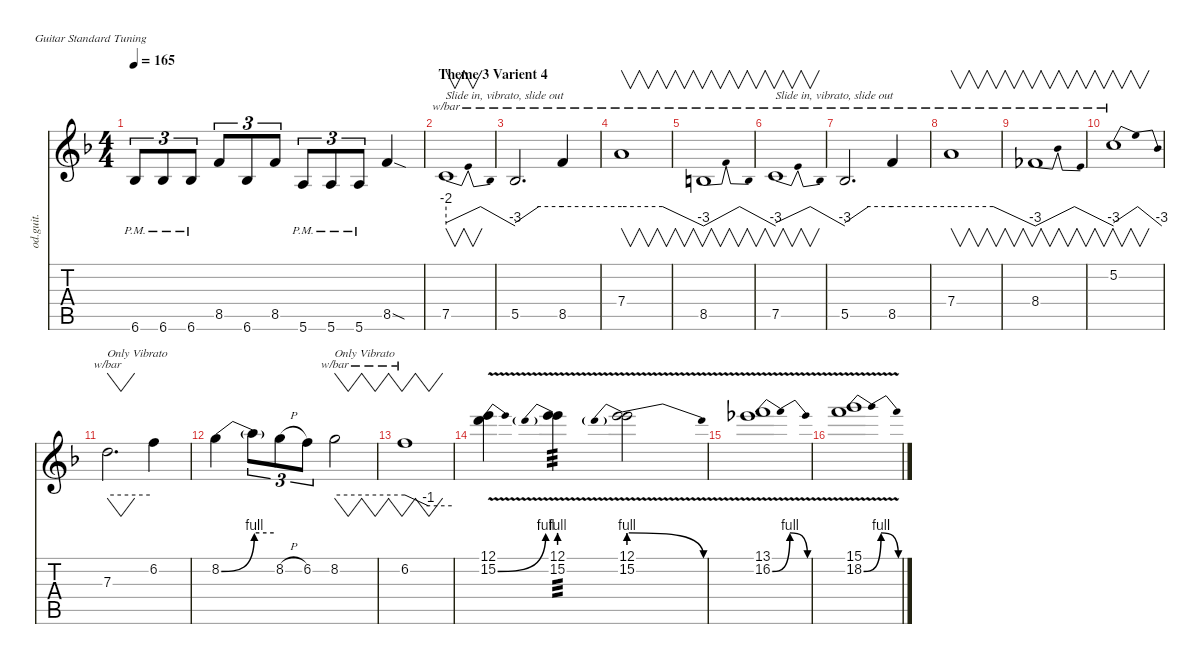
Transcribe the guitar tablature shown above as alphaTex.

\defaultSystemsLayout 4
\hideDynamics
\bracketExtendMode nobrackets
\otherSystemsTrackNameOrientation horizontal
\track ("Guitar I" "od.guit.") {instrument overdrivenguitar}
\staff {score tabs}
\tuning (E4 B3 G3 D3 A2 E2)
\ts (4 4)
\tempo 165
\clef g2
\ks f
6.6{pm acc b}.8{tu (3 2) dy f beam Up} 6.6{pm acc b}.8{tu (3 2) beam Up} 6.6{pm acc b}.8{tu (3 2) beam Up} 8.5{acc forcenatural}.8{tu (3 2) beam Up} 6.6{acc b}.8{tu (3 2) beam Up} 8.5{acc forcenatural}.8{tu (3 2) beam Up} 5.6{pm acc forcenatural}.8{tu (3 2) beam Up} 5.6{pm acc forcenatural}.8{tu (3 2) beam Up} 5.6{pm acc forcenatural}.8{tu (3 2) beam Up} 8.5{sod acc forcenatural}.4{beam Up} |
\section ("" "Theme 3 Varient 4")
7.5{acc forcenatural}.1{v tbe (dip default 0 -8 30 0 60 -12) txt "Slide in, vibrato, slide out" beam Up} |
5.5{acc forcenatural}.2{d tbe (custom default 0 -8 30 0 30 0 60 0) beam Up} 8.5{acc forcenatural}.4{tbe (hold default 0 0 60 0) beam Up} |
7.4{acc forcenatural}.1{v tbe (custom default 0 0 30 0 30 0 60 -12) beam Up} |
8.5{acc forcenatural}.1{v tbe (dip default 0 -12 30 0 60 -12) beam Up} |
7.5{acc forcenatural}.1{v tbe (dip default 0 -8 30 0 60 -12) txt "Slide in, vibrato, slide out" beam Up} |
5.5{acc forcenatural}.2{d tbe (custom default 0 -8 30 0 30 0 60 0) beam Up} 8.5{acc forcenatural}.4{tbe (hold default 0 0 60 0) beam Up} |
7.4{acc forcenatural}.1{v tbe (custom default 0 0 30 0 30 0 60 -12) beam Up} |
8.4{acc b}.1{v tbe (dip default 0 -12 30 0 60 -12) beam Up} |
5.2{acc forcenatural}.1{v tbe (dip default 0 -8 30 0 60 -12) beam Down} |
7.3{acc forcenatural}.2{vw d tbe (hold default 0 0 60 0) txt "Only Vibrato" beam Down} 6.2{acc forcenatural}.4{beam Down} |
8.2{be (bend 0 0 60 4) acc forcenatural}.4{beam Down} 8.2{be (hold 0 4 60 4) t}.8{tu (3 2) beam Down} 8.2{h acc forcenatural}.8{tu (3 2) beam Down} 6.2{acc forcenatural}.8{tu (3 2) beam Down} 8.2{acc forcenatural}.2{vw tbe (hold default 0 0 60 0) txt "Only Vibrato" beam Down} |
6.2{acc forcenatural}.1{vw tbe (custom default 0 0 30 -4 30 -4 60 -4) beam Down} |
(12.1{acc forcenatural} 15.2{be (bend 0 0 30 4) v acc forcenatural}).4{beam Down} (12.1{acc forcenatural} 15.2{be (prebend 0 4 60 4) v}).4{tp 3 beam Down} (12.1{acc forcenatural} 15.2{be (prebendrelease 0 4 60 0) v}).2{beam Down} |
(13.1{acc forcenatural} 16.2{be (bendrelease 0 0 9.999999599999999 4 31.0000008 4 60 0) v acc b}).1{beam Down} |
(15.1{acc forcenatural} 18.2{be (bendrelease 0 0 9.999999599999999 4 31.0000008 4 60 0) v acc forcenatural}).1{beam Down}
